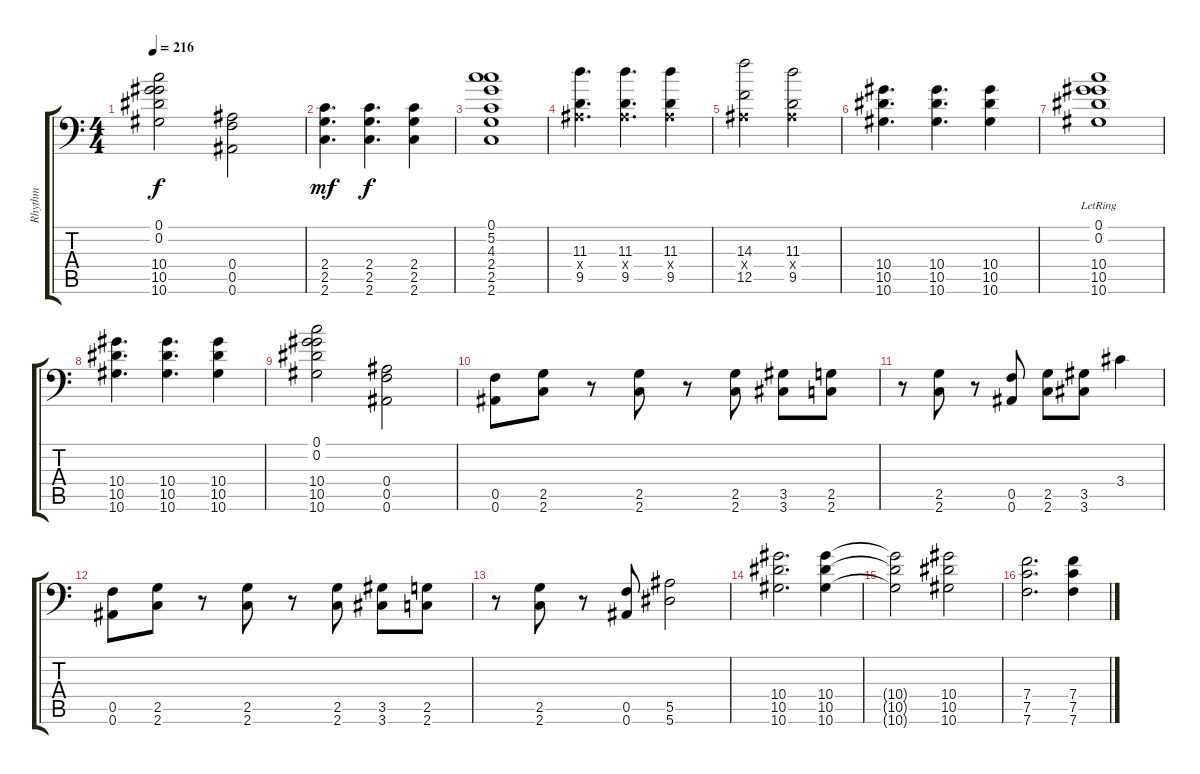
\track ("Rhythm" "Rhythm") {instrument distortionguitar}
\staff {score tabs}
\tuning (C4 G3 Eb3 Bb2 F2 Bb1) {hide}
\ts (4 4)
\tempo 216
\clef f4
\ks c
(0.1 0.2 10.4 10.5 10.6).2{dy f} (0.4 0.5 0.6).2 |
(2.4 2.5 2.6).4{d dy mf} (2.4 2.5 2.6).4{d dy f} (2.4 2.5 2.6).4 |
(0.1 5.2 4.3 2.4 2.5 2.6).1 |
(11.3 0.4{x} 9.5).4{d} (11.3 0.4{x} 9.5).4{d} (11.3 0.4{x} 9.5).4 |
(14.3 0.4{x} 12.5).2 (11.3 0.4{x} 9.5).2 |
(10.4 10.5 10.6).4{d} (10.4 10.5 10.6).4{d} (10.4 10.5 10.6).4 |
(0.1{lr} 0.2 10.4 10.5 10.6).1 |
(10.4 10.5 10.6).4{d} (10.4 10.5 10.6).4{d} (10.4 10.5 10.6).4 |
(0.1 0.2 10.4 10.5 10.6).2 (0.4 0.5 0.6).2 |
(0.5 0.6).8 (2.5 2.6).8 r.8 (2.5 2.6).8 r.8 (2.5 2.6).8 (3.5 3.6).8 (2.5 2.6).8 |
r.8 (2.5 2.6).8 r.8 (0.5 0.6).8 (2.5 2.6).8 (3.5 3.6).8 3.4.4 |
(0.5 0.6).8 (2.5 2.6).8 r.8 (2.5 2.6).8 r.8 (2.5 2.6).8 (3.5 3.6).8 (2.5 2.6).8 |
r.8 (2.5 2.6).8 r.8 (0.5 0.6).8 (5.5 5.6).2 |
(10.4 10.5 10.6).2{d} (10.4 10.5 10.6).4 |
(10.4{t} 10.5{t} 10.6{t}).2 (10.4 10.5 10.6).2 |
(7.4 7.5 7.6).2{d} (7.4 7.5 7.6).4
